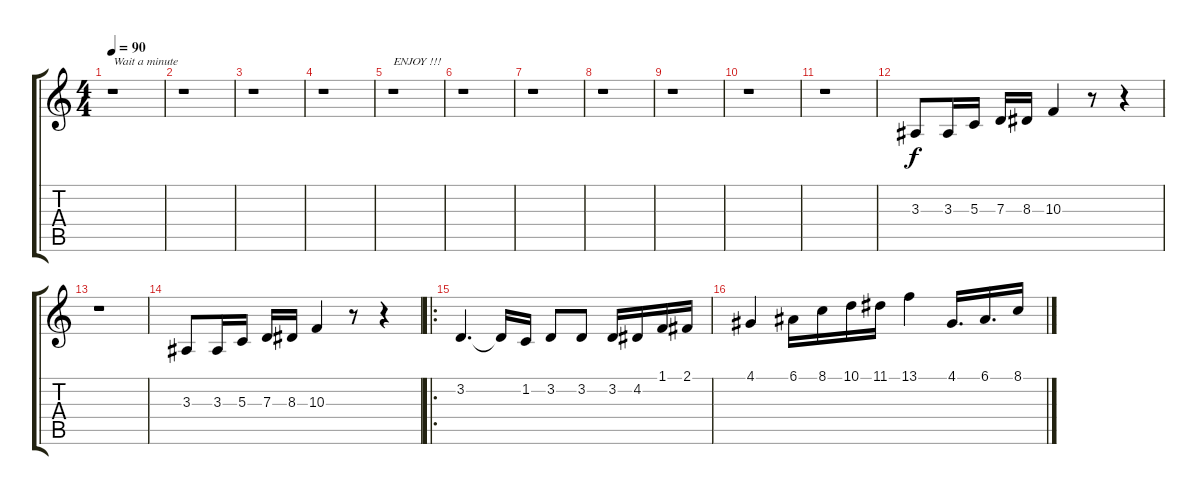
\track "" {instrument lead1square}
\staff {score tabs}
\tuning (E4 B3 G3 D3 A2 E2) {hide}
\ts (4 4)
\tempo 90
\clef g2
\ks c
r.1{txt "Wait a minute" dy f instrument lead1square} |
r.1 |
r.1{txt ""} |
r.1 |
r.1{txt "ENJOY !!!"} |
r.1 |
r.1 |
r.1 |
r.1 |
r.1 |
r.1 |
3.3.8 3.3.16 5.3.16 7.3.16 8.3.16 10.3.4 r.8 r.4 |
r.1 |
3.3.8 3.3.16 5.3.16 7.3.16 8.3.16 10.3.4 r.8 r.4 |
\ro
3.2.4{d} 3.2{t}.16 1.2.16 3.2.8 3.2.8 3.2.16 4.2.16 1.1.16 2.1.16 |
4.1.4 6.1.16 8.1.16 10.1.16 11.1.16 13.1.4 4.1.16{d} 6.1.16{d} 8.1.16
